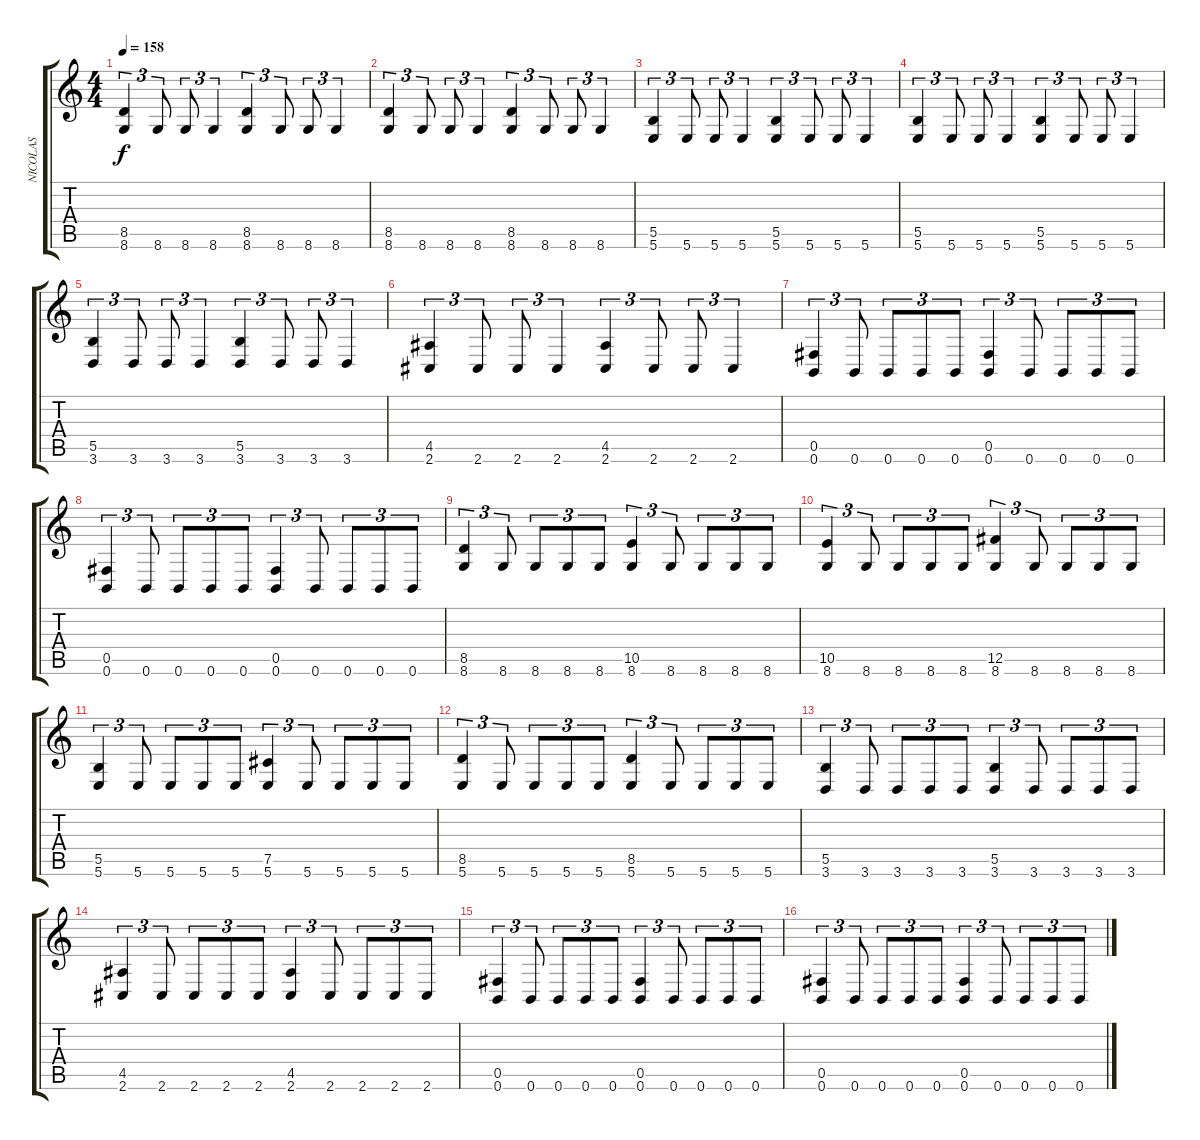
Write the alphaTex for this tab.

\track ("NICOLAS" "NICOLAS") {instrument overdrivenguitar}
\staff {score tabs}
\tuning (Db4 Ab3 E3 B2 Gb2 B1) {hide}
\ts (4 4)
\tempo 158
\clef g2
\ks c
(8.5 8.6).4{tu (3 2) dy f} 8.6.8{tu (3 2)} 8.6.8{tu (3 2)} 8.6.4{tu (3 2)} (8.5 8.6).4{tu (3 2)} 8.6.8{tu (3 2)} 8.6.8{tu (3 2)} 8.6.4{tu (3 2)} |
(8.5 8.6).4{tu (3 2)} 8.6.8{tu (3 2)} 8.6.8{tu (3 2)} 8.6.4{tu (3 2)} (8.5 8.6).4{tu (3 2)} 8.6.8{tu (3 2)} 8.6.8{tu (3 2)} 8.6.4{tu (3 2)} |
(5.5 5.6).4{tu (3 2)} 5.6.8{tu (3 2)} 5.6.8{tu (3 2)} 5.6.4{tu (3 2)} (5.5 5.6).4{tu (3 2)} 5.6.8{tu (3 2)} 5.6.8{tu (3 2)} 5.6.4{tu (3 2)} |
(5.5 5.6).4{tu (3 2)} 5.6.8{tu (3 2)} 5.6.8{tu (3 2)} 5.6.4{tu (3 2)} (5.5 5.6).4{tu (3 2)} 5.6.8{tu (3 2)} 5.6.8{tu (3 2)} 5.6.4{tu (3 2)} |
(5.5 3.6).4{tu (3 2)} 3.6.8{tu (3 2)} 3.6.8{tu (3 2)} 3.6.4{tu (3 2)} (5.5 3.6).4{tu (3 2)} 3.6.8{tu (3 2)} 3.6.8{tu (3 2)} 3.6.4{tu (3 2)} |
(4.5 2.6).4{tu (3 2)} 2.6.8{tu (3 2)} 2.6.8{tu (3 2)} 2.6.4{tu (3 2)} (4.5 2.6).4{tu (3 2)} 2.6.8{tu (3 2)} 2.6.8{tu (3 2)} 2.6.4{tu (3 2)} |
(0.5 0.6).4{tu (3 2)} 0.6.8{tu (3 2)} 0.6.8{tu (3 2)} 0.6.8{tu (3 2)} 0.6.8{tu (3 2)} (0.5 0.6).4{tu (3 2)} 0.6.8{tu (3 2)} 0.6.8{tu (3 2)} 0.6.8{tu (3 2)} 0.6.8{tu (3 2)} |
(0.5 0.6).4{tu (3 2)} 0.6.8{tu (3 2)} 0.6.8{tu (3 2)} 0.6.8{tu (3 2)} 0.6.8{tu (3 2)} (0.5 0.6).4{tu (3 2)} 0.6.8{tu (3 2)} 0.6.8{tu (3 2)} 0.6.8{tu (3 2)} 0.6.8{tu (3 2)} |
(8.5 8.6).4{tu (3 2)} 8.6.8{tu (3 2)} 8.6.8{tu (3 2)} 8.6.8{tu (3 2)} 8.6.8{tu (3 2)} (10.5 8.6).4{tu (3 2)} 8.6.8{tu (3 2)} 8.6.8{tu (3 2)} 8.6.8{tu (3 2)} 8.6.8{tu (3 2)} |
(10.5 8.6).4{tu (3 2)} 8.6.8{tu (3 2)} 8.6.8{tu (3 2)} 8.6.8{tu (3 2)} 8.6.8{tu (3 2)} (12.5 8.6).4{tu (3 2)} 8.6.8{tu (3 2)} 8.6.8{tu (3 2)} 8.6.8{tu (3 2)} 8.6.8{tu (3 2)} |
(5.5 5.6).4{tu (3 2)} 5.6.8{tu (3 2)} 5.6.8{tu (3 2)} 5.6.8{tu (3 2)} 5.6.8{tu (3 2)} (7.5 5.6).4{tu (3 2)} 5.6.8{tu (3 2)} 5.6.8{tu (3 2)} 5.6.8{tu (3 2)} 5.6.8{tu (3 2)} |
(8.5 5.6).4{tu (3 2)} 5.6.8{tu (3 2)} 5.6.8{tu (3 2)} 5.6.8{tu (3 2)} 5.6.8{tu (3 2)} (8.5 5.6).4{tu (3 2)} 5.6.8{tu (3 2)} 5.6.8{tu (3 2)} 5.6.8{tu (3 2)} 5.6.8{tu (3 2)} |
(5.5 3.6).4{tu (3 2)} 3.6.8{tu (3 2)} 3.6.8{tu (3 2)} 3.6.8{tu (3 2)} 3.6.8{tu (3 2)} (5.5 3.6).4{tu (3 2)} 3.6.8{tu (3 2)} 3.6.8{tu (3 2)} 3.6.8{tu (3 2)} 3.6.8{tu (3 2)} |
(4.5 2.6).4{tu (3 2)} 2.6.8{tu (3 2)} 2.6.8{tu (3 2)} 2.6.8{tu (3 2)} 2.6.8{tu (3 2)} (4.5 2.6).4{tu (3 2)} 2.6.8{tu (3 2)} 2.6.8{tu (3 2)} 2.6.8{tu (3 2)} 2.6.8{tu (3 2)} |
(0.5 0.6).4{tu (3 2)} 0.6.8{tu (3 2)} 0.6.8{tu (3 2)} 0.6.8{tu (3 2)} 0.6.8{tu (3 2)} (0.5 0.6).4{tu (3 2)} 0.6.8{tu (3 2)} 0.6.8{tu (3 2)} 0.6.8{tu (3 2)} 0.6.8{tu (3 2)} |
(0.5 0.6).4{tu (3 2)} 0.6.8{tu (3 2)} 0.6.8{tu (3 2)} 0.6.8{tu (3 2)} 0.6.8{tu (3 2)} (0.5 0.6).4{tu (3 2)} 0.6.8{tu (3 2)} 0.6.8{tu (3 2)} 0.6.8{tu (3 2)} 0.6.8{tu (3 2)}
